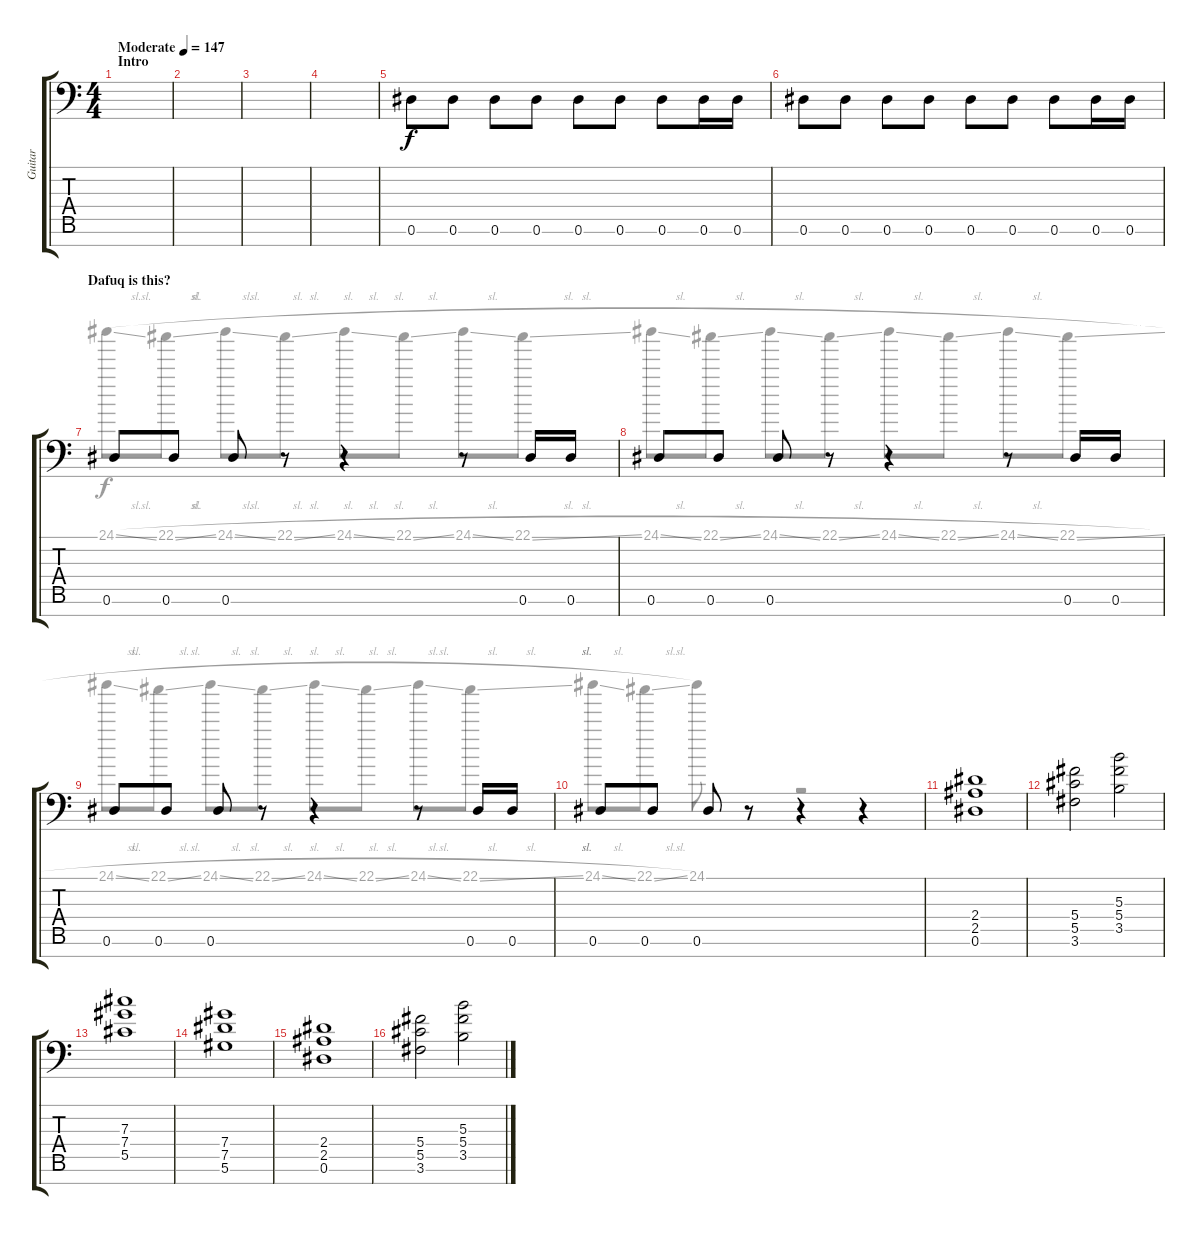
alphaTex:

\track ("Guitar " "Guitar ") {instrument distortionguitar}
\staff {score tabs}
\tuning (Eb4 Bb3 Gb3 Db3 Ab2 Eb2 Bb1) {hide}
\voice
\ts (4 4)
\section ("" "Intro")
\tempo (147 "Moderate")
\clef f4
\ks c
|
|
|
|
0.6.8 0.6.8 0.6.8 0.6.8 0.6.8 0.6.8 0.6.8 0.6.16 0.6.16 |
0.6.8 0.6.8 0.6.8 0.6.8 0.6.8 0.6.8 0.6.8 0.6.16 0.6.16 |
\section ("" "Dafuq is this? ")
0.6.8 0.6.8 0.6.8 r.8 r.4 r.8 0.6.16 0.6.16 |
0.6.8 0.6.8 0.6.8 r.8 r.4 r.8 0.6.16 0.6.16 |
0.6.8 0.6.8 0.6.8 r.8 r.4 r.8 0.6.16 0.6.16 |
0.6.8 0.6.8 0.6.8 r.8 r.4 r.4 |
(2.4 2.5 0.6).1 |
(5.4 5.5 3.6).2 (5.3 5.4 3.5).2 |
(7.3 7.4 5.5).1 |
(7.4 7.5 5.6).1 |
(2.4 2.5 0.6).1 |
(5.4 5.5 3.6).2 (5.3 5.4 3.5).2
\voice
\clef f4
\ottava regular
\simile none
\ks c
|
|
|
|
|
|
24.1{sl}.8 22.1{sl}.8 24.1{sl}.8 22.1{sl}.8 24.1{sl}.8 22.1{sl}.8 24.1{sl}.8 22.1{sl}.8 |
24.1{sl}.8 22.1{sl}.8 24.1{sl}.8 22.1{sl}.8 24.1{sl}.8 22.1{sl}.8 24.1{sl}.8 22.1{sl}.8 |
24.1{sl}.8 22.1{sl}.8 24.1{sl}.8 22.1{sl}.8 24.1{sl}.8 22.1{sl}.8 24.1{sl}.8 22.1{sl}.8 |
24.1{sl}.8 22.1{sl}.8 24.1.8 r.8 r.2 |
|
|
|
|
|
